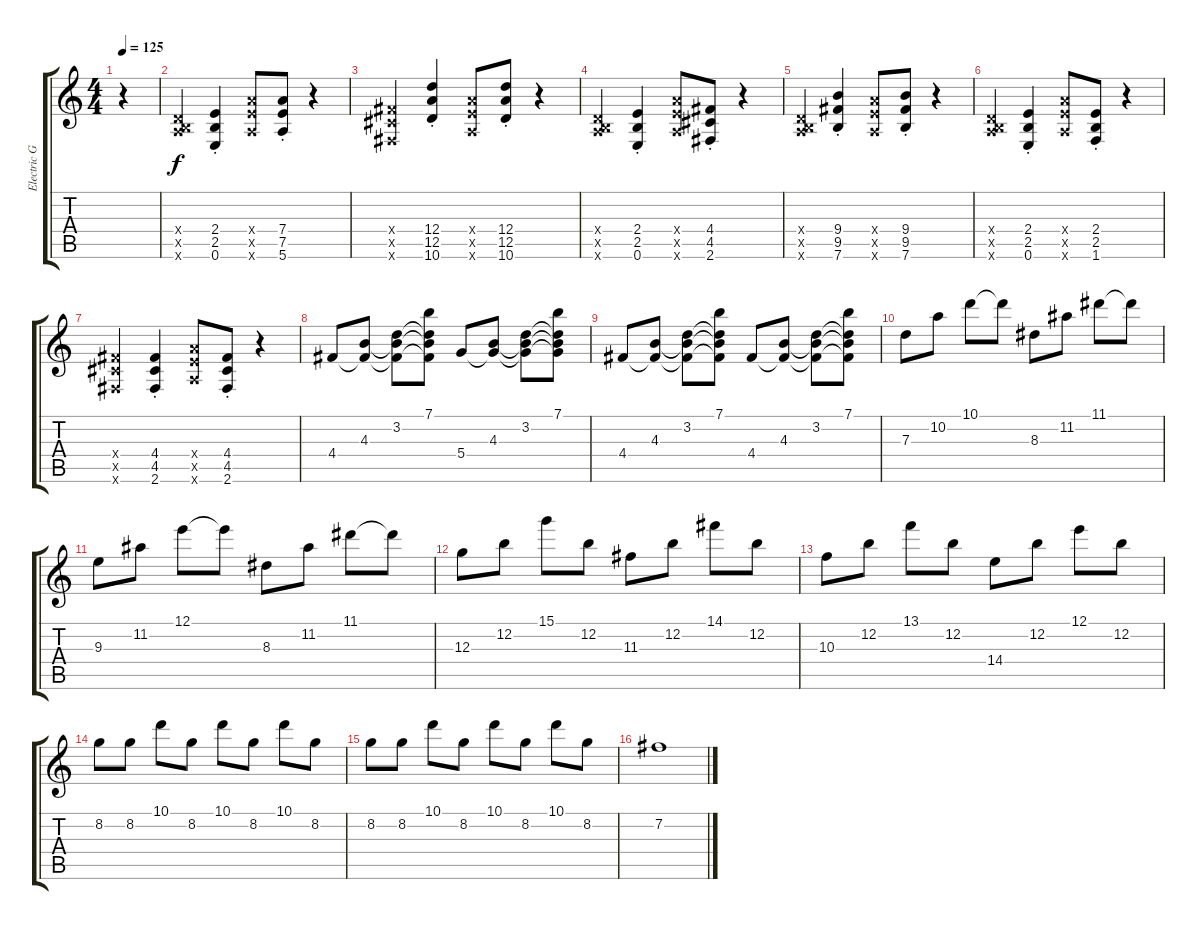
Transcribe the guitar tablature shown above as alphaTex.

\track ("Electric Guitar" "Electric G") {instrument electricguitarjazz}
\staff {score tabs}
\tuning (E4 B3 G3 D3 A2 E2) {hide}
\ts (4 4)
\tempo 125
\clef g2
\ks c
r.4{dy f} |
(0.4{x} 0.5{x} 7.6{x}).4{volume 9 balance 12 instrument distortionguitar} (2.4{st} 2.5{st} 0.6{st}).4 (7.4{x} 7.5{x} 5.6{x}).8 (7.4{st} 7.5{st} 5.6{st}).8 r.4 |
(4.4{x} 4.5{x} 2.6{x}).4{instrument distortionguitar} (12.4{st} 12.5{st} 10.6{st}).4 (7.4{x} 7.5{x} 5.6{x}).8 (12.4{st} 12.5{st} 10.6{st}).8 r.4 |
(0.4{x} 0.5{x} 7.6{x}).4{volume 9 balance 12 instrument distortionguitar} (2.4{st} 2.5{st} 0.6{st}).4 (7.4{x} 7.5{x} 5.6{x}).8 (4.4{st} 4.5{st} 2.6{st}).8 r.4 |
(0.4{x} 0.5{x} 7.6{x}).4{volume 9 balance 12 instrument distortionguitar} (9.4{st} 9.5{st} 7.6{st}).4 (7.4{x} 7.5{x} 5.6{x}).8 (9.4{st} 9.5{st} 7.6{st}).8 r.4 |
(0.4{x} 0.5{x} 7.6{x}).4{volume 9 balance 12 instrument distortionguitar} (2.4{st} 2.5{st} 0.6{st}).4 (7.4{x} 7.5{x} 5.6{x}).8 (2.4{st} 2.5{st} 1.6{st}).8 r.4 |
(4.4{x} 4.5{x} 2.6{x}).4{instrument distortionguitar} (4.4{st} 4.5{st} 2.6{st}).4 (7.4{x} 7.5{x} 5.6{x}).8 (4.4{st} 4.5{st} 2.6{st}).8 r.4 |
4.4.8 (4.3 4.4{t}).8 (3.2 4.3{t} 4.4{t}).8 (7.1 3.2{t} 4.3{t} 4.4{t}).8 5.4.8 (4.3 5.4{t}).8 (3.2 4.3{t} 5.4{t}).8 (7.1 3.2{t} 4.3{t} 5.4{t}).8 |
4.4.8 (4.3 4.4{t}).8 (3.2 4.3{t} 4.4{t}).8 (7.1 3.2{t} 4.3{t} 4.4{t}).8 4.4.8 (4.3 4.4{t}).8 (3.2 4.3{t} 4.4{t}).8 (7.1 3.2{t} 4.3{t} 4.4{t}).8 |
7.3.8{volume 11 balance 12} 10.2.8 10.1.8 10.1{t}.8 8.3.8 11.2.8 11.1.8 11.1{t}.8 |
9.3.8 11.2.8 12.1.8 12.1{t}.8 8.3.8 11.2.8 11.1.8 11.1{t}.8 |
12.3.8 12.2.8 15.1.8 12.2.8 11.3.8 12.2.8 14.1.8 12.2.8 |
10.3.8 12.2.8 13.1.8 12.2.8 14.4.8 12.2.8 12.1.8 12.2.8 |
8.2.8 8.2.8 10.1.8 8.2.8 10.1.8 8.2.8 10.1.8 8.2.8 |
8.2.8 8.2.8 10.1.8 8.2.8 10.1.8 8.2.8 10.1.8 8.2.8 |
7.2.1
